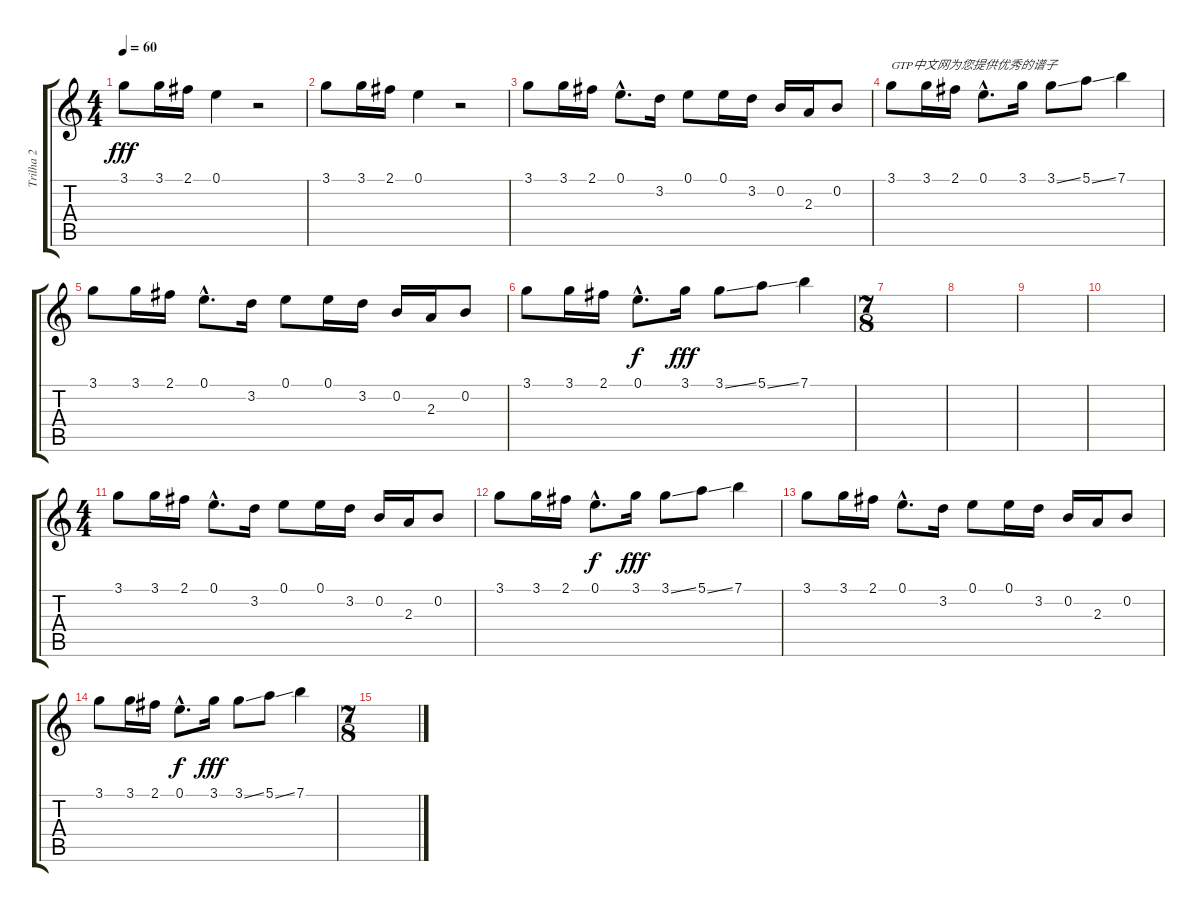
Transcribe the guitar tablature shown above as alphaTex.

\track ("Trilha 2" "Trilha 2") {instrument acousticguitarnylon}
\staff {score tabs}
\tuning (E4 B3 G3 D3 A2 E2) {hide}
\ts (4 4)
\tempo 60
\clef g2
\ks c
3.1.8{dy fff instrument acousticguitarnylon} 3.1.16 2.1.16 0.1.4 r.2 |
3.1.8 3.1.16 2.1.16 0.1.4 r.2 |
3.1.8 3.1.16 2.1.16 0.1{hac}.8{d} 3.2.16 0.1.8 0.1.16 3.2.16 0.2.16 2.3.16 0.2.8 |
3.1.8{txt "GTP中文网为您提供优秀的谱子"} 3.1.16 2.1.16 0.1{hac}.8{d} 3.1.16 3.1{ss}.8 5.1{ss}.8 7.1.4 |
3.1.8 3.1.16 2.1.16 0.1{hac}.8{d} 3.2.16 0.1.8 0.1.16 3.2.16 0.2.16 2.3.16 0.2.8 |
3.1.8 3.1.16 2.1.16 0.1{hac}.8{d dy f} 3.1.16{dy fff} 3.1{ss}.8 5.1{ss}.8 7.1.4 |
\ts (7 8)
|
|
|
|
\ts (4 4)
3.1.8 3.1.16 2.1.16 0.1{hac}.8{d} 3.2.16 0.1.8 0.1.16 3.2.16 0.2.16 2.3.16 0.2.8 |
3.1.8 3.1.16 2.1.16 0.1{hac}.8{d dy f} 3.1.16{dy fff} 3.1{ss}.8 5.1{ss}.8 7.1.4 |
3.1.8 3.1.16 2.1.16 0.1{hac}.8{d} 3.2.16 0.1.8 0.1.16 3.2.16 0.2.16 2.3.16 0.2.8 |
3.1.8 3.1.16 2.1.16 0.1{hac}.8{d dy f} 3.1.16{dy fff} 3.1{ss}.8 5.1{ss}.8 7.1.4 |
\ts (7 8)
